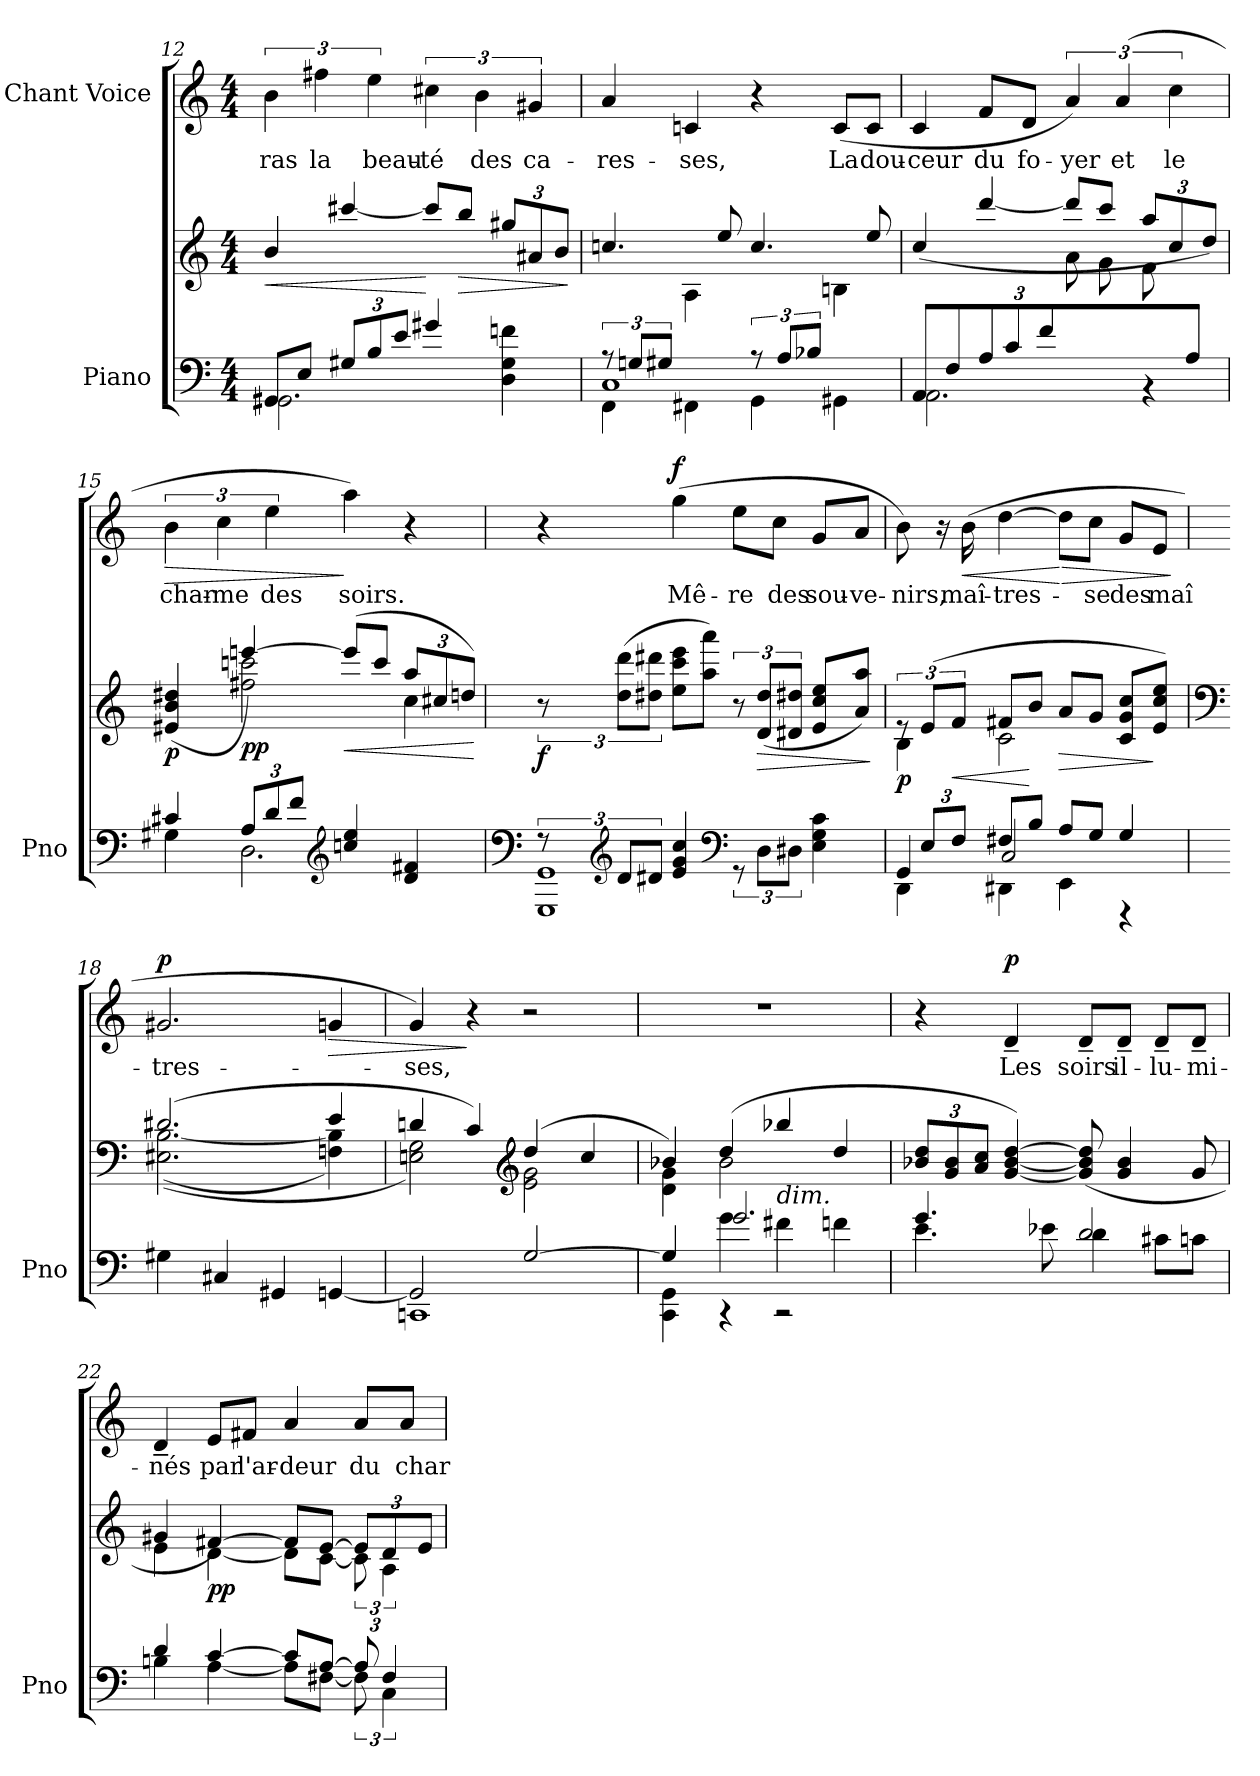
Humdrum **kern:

**kern	**kern	**dynam	**kern	**text	**dynam
*part2	*part2	*part2	*part1	*part1	*part1
*staff3	*staff2	*staff2/3	*staff1	*staff1	*staff1
*I"Piano	*	*	*I"Chant Voice	*	*
*I'Pno	*	*	*	*	*
*clefF4	*clefG2	*	*clefG2	*	*
*k[]	*k[]	*	*k[]	*	*
*M4/4	*M4/4	*	*M4/4	*	*
=12	=12	=12	=12	=12	=12
*^	*	*	*	*	*
!	!	!	!LO:HP:b	!	!LO:LY:b	!
8GG#X/L	(>2.GG#\	4b/	<	6b\	-ras	.
8E/J	.	.	.	.	.	.
!	!	!	!	!	!LO:LY:b	!
.	.	.	.	6ff#X\	la	.
*Xbrackettup	*	*	*	*	*	*
12G#X/L	.	[4ccc#X/	.	.	.	.
!	!	!	!	!	!LO:LY:b	!
12B/	.	.	.	6ee\	beau-	.
12e/J	.	.	.	.	.	.
!	!	!	!	!	!LO:LY:b	!
4g#X/	.	8ccc#/L]	[	6cc#X\	-té	.
!	!	!	!LO:HP:b	!	!	!
.	.	8bb/J	>	.	.	.
!	!	!	!	!	!LO:LY:b	!
.	.	.	.	6b\	des	.
*	*	*Xbrackettup	*	*	*	*
4rbyy	4D\ 4G#\ 4fn\	12gg#X/L	.	.	.	.
!	!	!	!	!	!LO:LY:b	!
.	.	12a#X/	.	6g#X/	ca-	.
.	.	12b/J	.	.	.	.
*v	*v	*	*	*	*	*
.	.	]	.	.	.
!!LO:LB:g=z
=13	=13	=13	=13	=13	=13
*brackettup	*	*	*	*	*
*^	*^	*	*	*	*
*	*^	*	*	*	*	*	*
!	!	!	!	!	!LO:DY:a	!	!LO:LY:b	!
!	!	!	!	!	!LO:DY:n=1:a	!	!	!
12rA	1C	4FF\	4.ccn/	4ryy	p other-dynamics	4a/	-res-	.
12Gn/L	.	.	.	.	.	.	.	.
12G#X/J	.	.	.	.	.	.	.	.
!	!	!	!	!	!	!	!LO:LY:b	!
4ryy	.	4FF#X\	.	4A\)	.	4cn/	-ses,	.
.	.	.	8ee/	.	.	.	.	.
12rA	.	4GG\	4.cc/	4ryy	.	4r	.	.
(>12A/L	.	.	.	.	.	.	.	.
12B-X/J	.	.	.	.	.	.	.	.
!	!	!	!	!	!	!	!LO:LY:b	!
4ryy	.	4GG#X\	.	4Bn\)	.	(>8c/L	La	.
!	!	!	!	!	!	!	!LO:LY:b	!
.	.	.	8ee/	.	.	8c/J	dou-	.
*	*v	*v	*	*	*	*	*	*
=14	=14	=14	=14	=14	=14	=14	=14
!	!	!	!	!	!	!LO:LY:b	!
8AA/L	2.AA\	(>4cc/	2ryy	.	4c/	-ceur	.
8F/J	.	.	.	.	.	.	.
*Xbrackettup	*	*	*	*	*	*	*
!	!	!	!	!	!	!LO:LY:b	!
12A/L	.	[4ddd/	.	.	8f/L	du	.
12c/	.	.	.	.	.	.	.
!	!	!	!	!	!	!LO:LY:b	!
.	.	.	.	.	8d/J	fo-	.
12f/J	.	.	.	.	.	.	.
!	!	!	!	!	!	!LO:LY:b	!
4.ryy	.	8ddd/L]	8a\L	.	6a/)	-yer	.
.	.	8ccc/J	8g\	.	.	.	.
!	!	!	!	!	!	!LO:LY:b	!
.	.	.	.	.	(>6a/	et	.
.	4rBB	12aa/L	8f\	.	.	.	.
!	!	!	!	!	!	!LO:LY:b	!
.	.	12cc/	.	.	6cc\	le	.
8A/J	.	.	8ryy	.	.	.	.
.	.	12dd/J)	.	.	.	.	.
=15	=15	=15	=15	=15	=15	=15	=15
!	!	!	!	!LO:DY:b	!	!LO:LY:b	!LO:HP:b
4c#X/	4G#X\	(<4e#X/ 4b/ 4dd#X/	4ryy	p	6b\	char-	>
!	!	!	!	!	!	!LO:LY:b	!
.	.	.	.	.	6cc\	-me	.
!	!	!	!	!LO:DY:b	!	!	!
12A/L	2.D\	[4eeen/)	2ff#X\ 2cccn\	pp	.	.	.
!	!	!	!	!	!	!LO:LY:b	!
12d/	.	.	.	.	6ee\	des	.
12f/J	.	.	.	.	.	.	.
*clefG2	*	*	*	*	*	*	*
!	!	!	!	!LO:HP:b	!	!LO:LY:b	!
4ccn/ 4ee/	.	(>8eee/L]	.	<	4aa\)	soirs.	]
.	.	8ccc/J	.	.	.	.	.
4d/ 4f#X/	.	12aa/L	4cc\	.	4r	.	.
.	.	12cc#X/	.	.	.	.	.
.	.	12ddn/J)	.	.	.	.	.
*v	*v	*	*	*	*	*	*
*	*v	*v	*	*	*	*
.	.	[	.	.	.
!!LO:LB:g=z
=16	=16	=16	=16	=16	=16
*clefF4	*	*	*	*	*
*brackettup	*brackettup	*	*	*	*
*^	*	*	*	*	*
!	!	!	!LO:DY:b	!	!	!
12rF	1GGG 1GG	12r	f	4r	.	.
*clefG2	*	*	*	*	*	*
12d/L	.	(>12dd\ 12ddd\L	.	.	.	.
12d#X/J	.	12dd#X\ 12ddd#X\J	.	.	.	.
!	!	!	!	!	!LO:LY:b	!LO:DY:a
4e/ 4g/ 4cc/	.	8ee\ 8ccc\ 8eee\L	.	(>4gg\	Mê-	f
.	.	8aa\ 8aaa\J)	.	.	.	.
*clefF4	*	*	*	*	*	*
!	!	!	!	!	!LO:LY:b	!
12rGG	.	12r	.	8ee\L	-re	.
!	!	!	!LO:HP:b	!	!	!
12D\L	.	(<12d/ 12dd#/L	>	.	.	.
!	!	!	!	!	!LO:LY:b	!
.	.	.	.	8cc\J	des	.
12D#X\J	.	12d#X/ 12dd#X/J	.	.	.	.
!	!	!	!	!	!LO:LY:b	!
4E\ 4G\ 4c\	.	8e/ 8cc/ 8ee/L	.	8g/L	sou-	.
!	!	!	!	!	!LO:LY:b	!
.	.	8a/ 8aa/J)	.	8a/J	-ve-	.
*v	*v	*	*	*	*	*
.	.	]	.	.	.
=17	=17	=17	=17	=17	=17
*Xbrackettup	*	*	*	*	*
*^	*^	*	*	*	*
*	*^	*	*	*	*	*	*
!	!	!	!	!	!LO:DY:b	!	!LO:LY:b	!
12rFyy	4GG/	4DD\	12re	4B\	p	8b\)	-nirs,	.
12E/L	.	.	(>12e/L	.	.	.	.	.
.	.	.	.	.	.	16r	.	.
!	!	!	!	!	!LO:HP:b	!	!	!
12F/J	.	.	12f/J	.	<	.	.	.
!	!	!	!	!	!	!	!LO:LY:b	!LO:HP:b
.	.	.	.	.	.	(>16b\	maî-	<
!	!	!	!	!	!	!	!LO:LY:b	!
8F#X/L	2C/	4DD#X\	8f#X/L	2c\	.	[4dd\	-tres-	.
8B/J	.	.	8b/J	.	[	.	.	.
!	!	!	!	!	!LO:HP:b	!	!	!LO:HP:n=1:b
8A/L	.	4EE\	8a/L	.	>	8dd\L]	.	[ >
!	!	!	!	!	!	!	!LO:LY:b	!
8G/J	.	.	8g/J	.	.	8cc\J	-se	.
!	!	!	!	!	!	!	!LO:LY:b	!
4G/	4ryy	4rFFF	8c/ 8g/ 8cc/L	4ryy	.	8g/L	des	.
!	!	!	!	!	!	!	!LO:LY:b	!
.	.	.	8e/ 8cc/ 8ee/J)	.	]	8e/J	maî-	.
*v	*v	*v	*	*	*	*	*	*
*	*v	*v	*	*	*	*
.	.	.	.	.	]
=18	=18	=18	=18	=18	=18
*	*clefF4	*	*	*	*
*	*^	*	*	*	*
!	!	!	!	!	!LO:LY:b	!LO:DY:a
4G#X\	(>2.d#X/	(<(<2.E#X\ [2.B\	.	2.g#X/	-tres-	p
4C#X/	.	.	.	.	.	.
4GG#X/	.	.	.	.	.	.
!	!	!	!	!	!	!LO:HP:b
[4GGn/	4e/	4Fn\ 4B\])	.	4gn/	.	>
=19	=19	=19	=19	=19	=19	=19
*^	*	*	*	*	*	*
!	!	!	!	!	!	!LO:LY:b	!
2GG/]	1CCn	4dn/	2En\ 2G\)	.	4g/)	-ses,	.
.	.	4c/)	.	.	4r	.	]
*	*	*clefG2	*	*	*	*	*
[2G/	.	(>4dd/	2e\ 2g\	.	2r	.	.
.	.	4cc/	.	.	.	.	.
!!LO:LB:g=z
=20	=20	=20	=20	=20	=20	=20	=20
*	*^	*	*	*	*	*	*
4rAyy	4G/]	4CC\ 4GG\	4b-X/)	4d\ 4g\	.	1r	.	.
!	!	!	!	!	!LO:DY:b	!	!	!
!	!	!	!	!	!LO:DY:n=1:b	!	!	!
4g\	2.g/	4rCC	(>4dd/	2b-\	other-dynamics p	.	.	.
!	!	!	!LO:TX:b:i:t=dim.	!	!	!	!	!
4f#X\	.	2rCC	4bb-X/	.	.	.	.	.
4fn\	.	.	4dd/	4ryy	.	.	.	.
*	*v	*v	*	*	*	*	*	*
*	*	*v	*v	*	*	*	*
=21	=21	=21	=21	=21	=21	=21
*	*	*Xbrackettup	*	*	*	*
4.g/	4.e\	12b-X/ 12dd/L	.	4r	.	.
.	.	12g/ 12b-/	.	.	.	.
.	.	12a/ 12cc/J	.	.	.	.
!	!	!	!	!	!LO:LY:b	!LO:DY:a
.	.	[4g/ [4b-/ [4dd/)	.	4d~/	Les	p
8rgyy	8e-X\	.	.	.	.	.
!	!	!	!	!	!LO:LY:b	!
2d/	4d\	(>8g/] 8b-/] 8dd/]	.	8d~/L	soirs	.
!	!	!	!	!	!LO:LY:b	!
.	.	4g/ 4b-/	.	8d~/J	il-	.
!	!	!	!	!	!LO:LY:b	!
.	8c#X\L	.	.	8d~/L	-lu-	.
!	!	!	!	!	!LO:LY:b	!
.	8cn\J	8g/	.	8d~/J	-mi-	.
=22	=22	=22	=22	=22	=22	=22
*	*	*^	*	*	*	*
!	!	!	!	!	!	!LO:LY:b	!
4d/	4Bn\	4g#X/	4e\	.	4d~/	-nés	.
!	!	!	!	!LO:DY:b	!	!LO:LY:b	!
[4c/	[4A\	[4f#X/)	[4d\	pp	8e/L	par	.
!	!	!	!	!	!	!LO:LY:b	!
.	.	.	.	.	8f#X/J	l'ar-	.
!	!	!	!	!	!	!LO:LY:b	!
8c/L]	8A\L]	8f#/L]	8d\L]	.	4a/	-deur	.
[8A/J	[8F#X\J	[8e/J	[8c\J	.	.	.	.
*	*brackettup	*	*brackettup	*	*	*	*
!	!	!	!	!	!	!LO:LY:b	!
12A/]	12F#\]	12e/L]	12c\]	.	8a/L	du	.
6F#/	6C\	12d/	6A\	.	.	.	.
!	!	!	!	!	!	!LO:LY:b	!
.	.	.	.	.	8a/J	char-	.
.	.	12e/J	.	.	.	.	.
*v	*v	*	*	*	*	*	*
*	*v	*v	*	*	*	*
=	=	=	=	=	=
*-	*-	*-	*-	*-	*-
